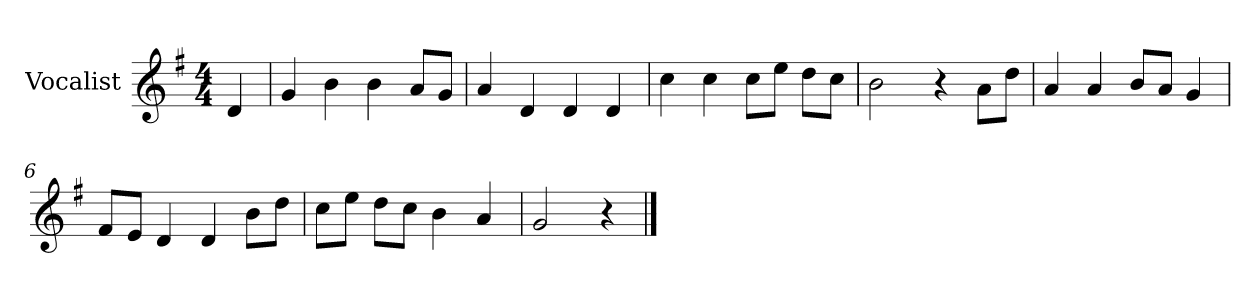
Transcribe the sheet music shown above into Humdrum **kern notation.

**kern
*part1
*staff1
*I"Vocalist
*k[f#]
*G:
*M4/4
=
4d
=1
4g
4b
4b
8aL
8gJ
=2
4a
4d
4d
4d
=3
4cc
4cc
8ccL
8eeJ
8ddL
8ccJ
=4
2b
4r
8aL
8ddJ
=5
4a
4a
8bL
8aJ
4g
=6
8f#L
8eJ
4d
4d
8bL
8ddJ
=7
8ccL
8eeJ
8ddL
8ccJ
4b
4a
=8
2g
4r
==
*-
